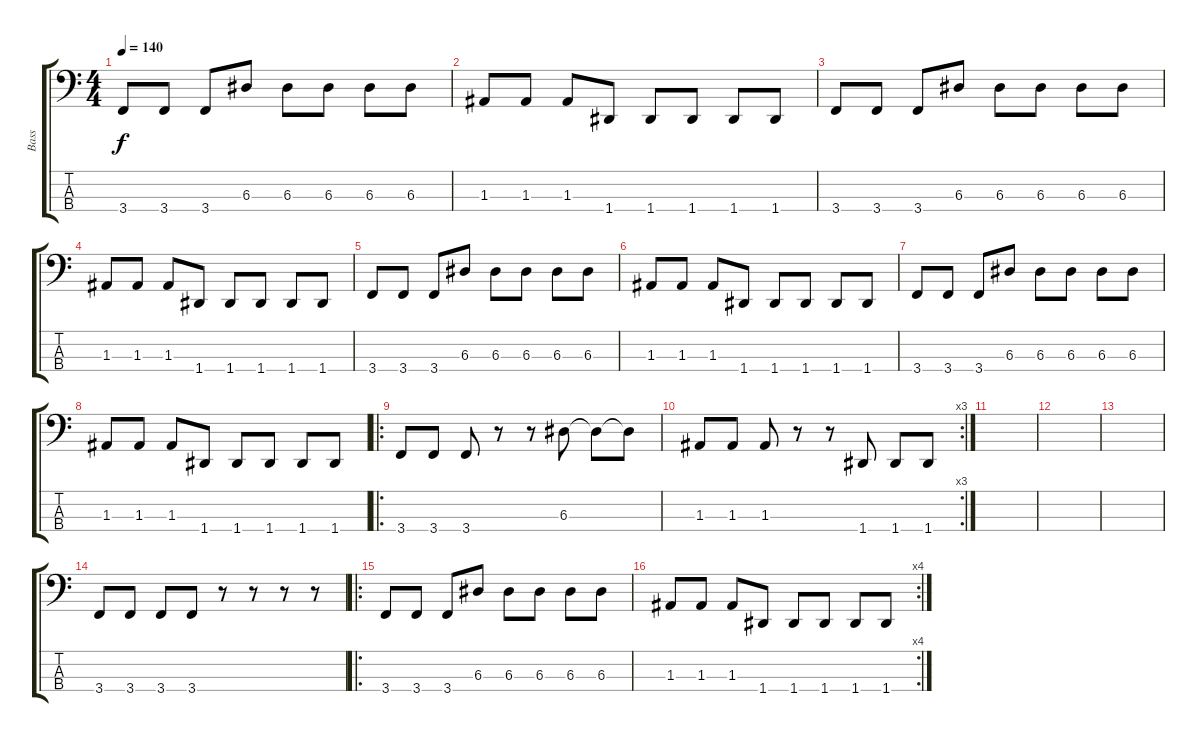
\track ("Bass" "Bass") {instrument electricbassfinger}
\staff {score tabs}
\tuning (G2 D2 A1 D1) {hide}
\ts (4 4)
\tempo 140
\clef f4
\ks c
3.4.8{dy f instrument electricbassfinger} 3.4.8 3.4.8 6.3.8 6.3.8 6.3.8 6.3.8 6.3.8 |
1.3.8 1.3.8 1.3.8 1.4.8 1.4.8 1.4.8 1.4.8 1.4.8 |
3.4.8 3.4.8 3.4.8 6.3.8 6.3.8 6.3.8 6.3.8 6.3.8 |
1.3.8 1.3.8 1.3.8 1.4.8 1.4.8 1.4.8 1.4.8 1.4.8 |
3.4.8 3.4.8 3.4.8 6.3.8 6.3.8 6.3.8 6.3.8 6.3.8 |
1.3.8 1.3.8 1.3.8 1.4.8 1.4.8 1.4.8 1.4.8 1.4.8 |
3.4.8 3.4.8 3.4.8 6.3.8 6.3.8 6.3.8 6.3.8 6.3.8 |
1.3.8 1.3.8 1.3.8 1.4.8 1.4.8 1.4.8 1.4.8 1.4.8 |
\ro
3.4.8 3.4.8 3.4.8 r.8 r.8 6.3.8 6.3{t}.8 6.3{t}.8 |
\rc 3
1.3.8 1.3.8 1.3.8 r.8 r.8 1.4.8 1.4.8 1.4.8 |
|
|
|
3.4.8 3.4.8 3.4.8 3.4.8 r.8 r.8 r.8 r.8 |
\ro
3.4.8 3.4.8 3.4.8 6.3.8 6.3.8 6.3.8 6.3.8 6.3.8 |
\rc 4
1.3.8 1.3.8 1.3.8 1.4.8 1.4.8 1.4.8 1.4.8 1.4.8
